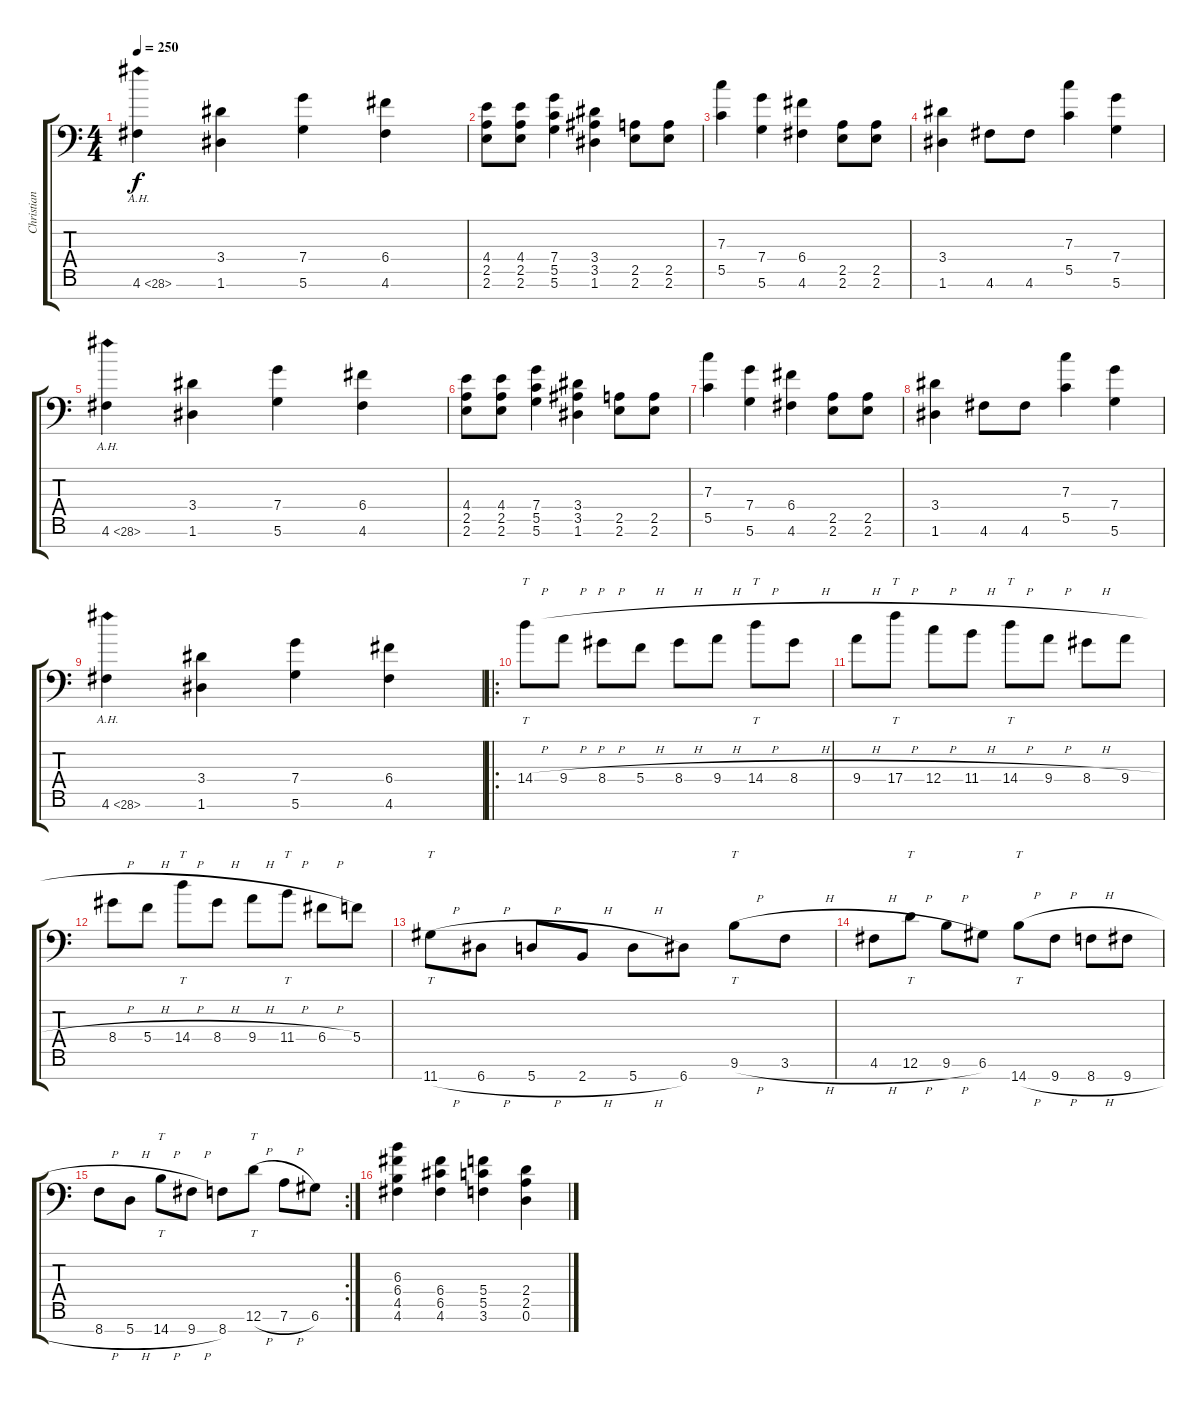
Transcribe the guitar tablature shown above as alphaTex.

\track ("Christian Muenzner" "Christian ") {instrument distortionguitar}
\staff {score tabs}
\tuning (D4 A3 F3 C3 G2 D2 A1) {hide}
\ts (4 4)
\tempo 250
\clef f4
\ks c
4.6{ah 24}.4{dy f} (3.4 1.6).4 (7.4 5.6).4 (6.4 4.6).4 |
(4.4 2.5 2.6).8 (4.4 2.5 2.6).8 (7.4 5.5 5.6).4 (3.4 3.5 1.6).4 (2.5 2.6).8 (2.5 2.6).8 |
(7.3 5.5).4 (7.4 5.6).4 (6.4 4.6).4 (2.5 2.6).8 (2.5 2.6).8 |
(3.4 1.6).4 4.6.8 4.6.8 (7.3 5.5).4 (7.4 5.6).4 |
4.6{ah 24}.4 (3.4 1.6).4 (7.4 5.6).4 (6.4 4.6).4 |
(4.4 2.5 2.6).8 (4.4 2.5 2.6).8 (7.4 5.5 5.6).4 (3.4 3.5 1.6).4 (2.5 2.6).8 (2.5 2.6).8 |
(7.3 5.5).4 (7.4 5.6).4 (6.4 4.6).4 (2.5 2.6).8 (2.5 2.6).8 |
(3.4 1.6).4 4.6.8 4.6.8 (7.3 5.5).4 (7.4 5.6).4 |
4.6{ah 24}.4 (3.4 1.6).4 (7.4 5.6).4 (6.4 4.6).4 |
\ro
14.4{h}.8{tt} 9.4{h}.8 8.4{h}.8 5.4{h}.8 8.4{h}.8 9.4{h}.8 14.4{h}.8{tt} 8.4{h}.8 |
9.4{h}.8 17.4{h}.8{tt} 12.4{h}.8 11.4{h}.8 14.4{h}.8{tt} 9.4{h}.8 8.4{h}.8 9.4{h}.8 |
8.4{h}.8 5.4{h}.8 14.4{h}.8{tt} 8.4{h}.8 9.4{h}.8 11.4{h}.8{tt} 6.4{h}.8 5.4.8 |
11.7{h}.8{tt} 6.7{h}.8 5.7{h}.8 2.7{h}.8 5.7{h}.8 6.7.8 9.6{h}.8{tt} 3.6{h}.8 |
4.6{h}.8 12.6{h}.8{tt} 9.6{h}.8 6.6.8 14.7{h}.8{tt} 9.7{h}.8 8.7{h}.8 9.7{h}.8 |
\rc 2
8.7{h}.8 5.7{h}.8 14.7{h}.8{tt} 9.7{h}.8 8.7.8 12.6{h}.8{tt} 7.6{h}.8 6.6.8 |
(6.3 6.4 4.5 4.6).4 (6.4 6.5 4.6).4 (5.4 5.5 3.6).4 (2.4 2.5 0.6).4
